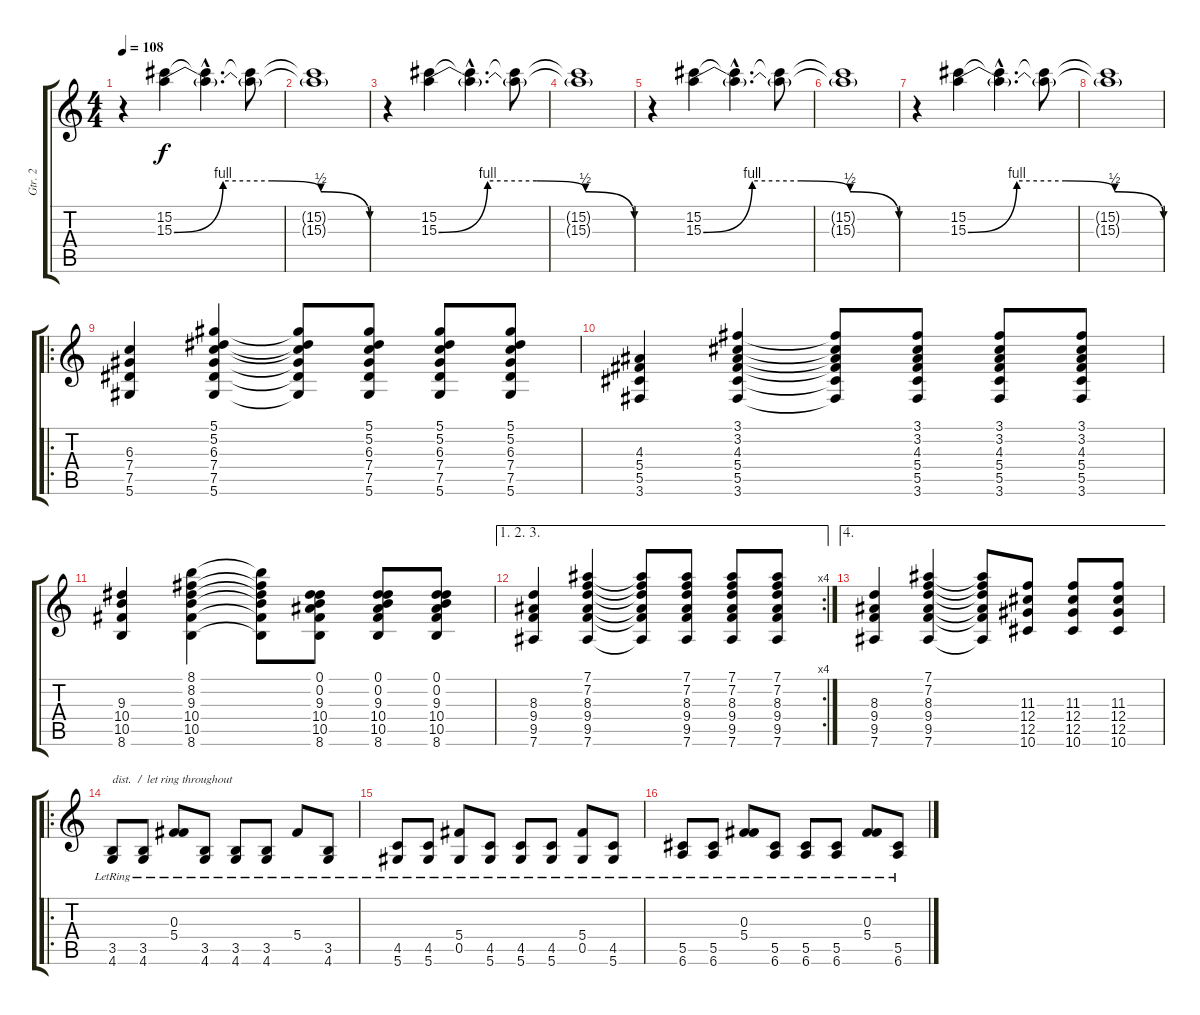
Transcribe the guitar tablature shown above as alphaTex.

\track ("Gtr. 2" "Gtr. 2") {instrument overdrivenguitar}
\staff {score tabs}
\tuning (Eb4 Bb3 Gb3 Db3 Ab2 Eb2) {hide}
\ts (4 4)
\tempo 108
\clef g2
\ks c
r.4{dy f} (15.2 15.3{be (custom 0 0 15 4 30 4 45 2 60 0)}).4 (15.2{hac t} 15.3{hac t}).4{d} (15.2{t} 15.3{t}).8 |
(15.2{t} 15.3{t}).1 |
r.4 (15.2 15.3{be (custom 0 0 15 4 30 4 45 2 60 0)}).4 (15.2{hac t} 15.3{hac t}).4{d} (15.2{t} 15.3{t}).8 |
(15.2{t} 15.3{t}).1 |
r.4 (15.2 15.3{be (custom 0 0 15 4 30 4 45 2 60 0)}).4 (15.2{hac t} 15.3{hac t}).4{d} (15.2{t} 15.3{t}).8 |
(15.2{t} 15.3{t}).1 |
r.4 (15.2 15.3{be (custom 0 0 15 4 30 4 45 2 60 0)}).4 (15.2{hac t} 15.3{hac t}).4{d} (15.2{t} 15.3{t}).8 |
(15.2{t} 15.3{t}).1 |
\ro
(6.3 7.4 7.5 5.6).4 (5.1 5.2 6.3 7.4 7.5 5.6).4 (5.1{t} 5.2{t} 6.3{t} 7.4{t} 7.5{t} 5.6{t}).8 (5.1 5.2 6.3 7.4 7.5 5.6).8 (5.1 5.2 6.3 7.4 7.5 5.6).8 (5.1 5.2 6.3 7.4 7.5 5.6).8 |
(4.3 5.4 5.5 3.6).4 (3.1 3.2 4.3 5.4 5.5 3.6).4 (3.1{t} 3.2{t} 4.3{t} 5.4{t} 5.5{t} 3.6{t}).8 (3.1 3.2 4.3 5.4 5.5 3.6).8 (3.1 3.2 4.3 5.4 5.5 3.6).8 (3.1 3.2 4.3 5.4 5.5 3.6).8 |
(9.3 10.4 10.5 8.6).4 (8.1 8.2 9.3 10.4 10.5 8.6).4 (8.1{t} 8.2{t} 9.3{t} 10.4{t} 10.5{t} 8.6{t}).8 (0.1 0.2 9.3 10.4 10.5 8.6).8 (0.1 0.2 9.3 10.4 10.5 8.6).8 (0.1 0.2 9.3 10.4 10.5 8.6).8 |
\ae (1 2 3)
\rc 4
(8.3 9.4 9.5 7.6).4 (7.1 7.2 8.3 9.4 9.5 7.6).4 (7.1{t} 7.2{t} 8.3{t} 9.4{t} 9.5{t} 7.6{t}).8 (7.1 7.2 8.3 9.4 9.5 7.6).8 (7.1 7.2 8.3 9.4 9.5 7.6).8 (7.1 7.2 8.3 9.4 9.5 7.6).8 |
\ae 4
(8.3 9.4 9.5 7.6).4 (7.1 7.2 8.3 9.4 9.5 7.6).4 (7.1{t} 7.2{t} 8.3{t} 9.4{t} 9.5{t} 7.6{t}).8 (11.3 12.4 12.5 10.6).8 (11.3 12.4 12.5 10.6).8 (11.3 12.4 12.5 10.6).8 |
\ro
(3.5{lr} 4.6{lr}).8{txt "dist.  /  let ring throughout"} (3.5{lr} 4.6{lr}).8 (0.3{lr} 5.4{lr}).8 (3.5{lr} 4.6{lr}).8 (3.5{lr} 4.6{lr}).8 (3.5{lr} 4.6{lr}).8 5.4{lr}.8 (3.5{lr} 4.6{lr}).8 |
(4.5{lr} 5.6{lr}).8 (4.5{lr} 5.6{lr}).8 (5.4{lr} 0.5{lr}).8 (4.5{lr} 5.6{lr}).8 (4.5{lr} 5.6{lr}).8 (4.5{lr} 5.6{lr}).8 (5.4{lr} 0.5{lr}).8 (4.5{lr} 5.6{lr}).8 |
(5.5{lr} 6.6{lr}).8 (5.5{lr} 6.6{lr}).8 (0.3{lr} 5.4{lr}).8 (5.5{lr} 6.6{lr}).8 (5.5{lr} 6.6{lr}).8 (5.5{lr} 6.6{lr}).8 (0.3{lr} 5.4{lr}).8 (5.5{lr} 6.6{lr}).8
